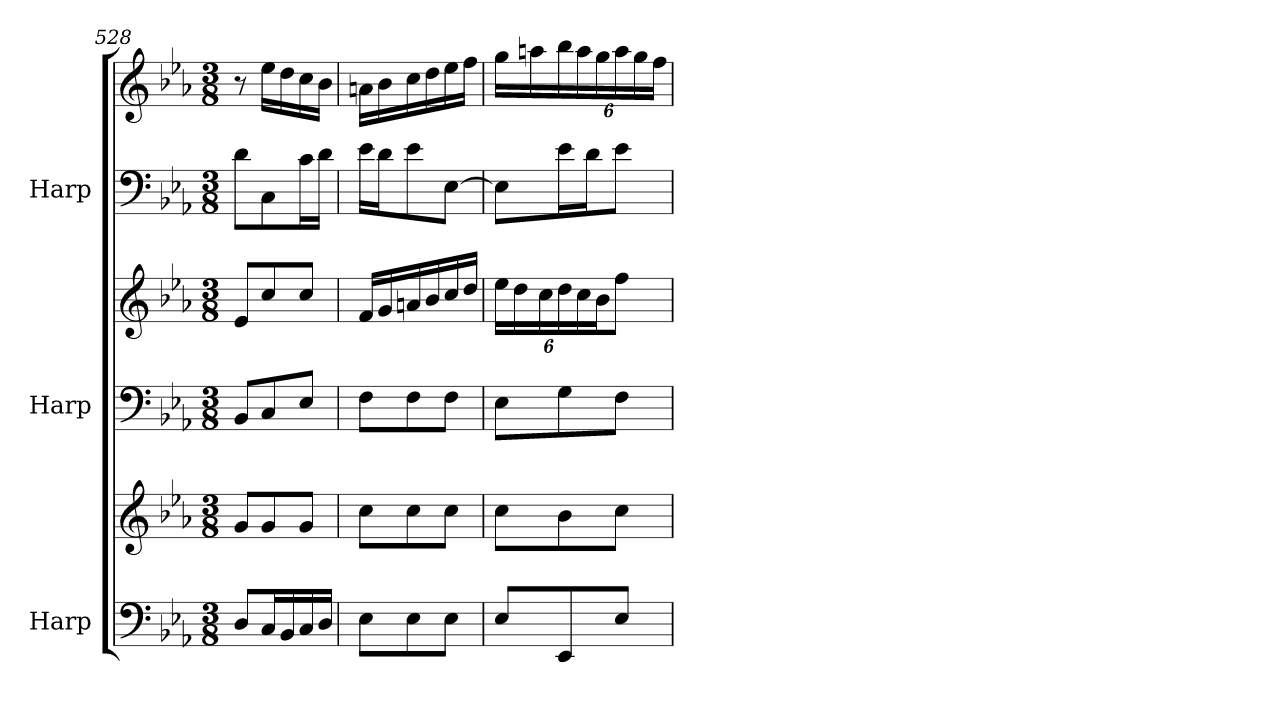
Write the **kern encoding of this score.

**kern	**kern	**kern	**kern	**kern	**kern
*part3	*part3	*part2	*part2	*part1	*part1
*staff6	*staff5	*staff4	*staff3	*staff2	*staff1
*I"Harp	*	*I"Harp	*	*I"Harp	*
*I'Hp	*	*I'Hp	*	*I'Hp	*
*clefF4	*clefG2	*clefF4	*clefG2	*clefF4	*clefG2
*k[b-e-a-]	*k[b-e-a-]	*k[b-e-a-]	*k[b-e-a-]	*k[b-e-a-]	*k[b-e-a-]
*M3/8	*M3/8	*M3/8	*M3/8	*M3/8	*M3/8
=528	=528	=528	=528	=528	=528
8D/L	8g/L	8BB-/L	8e-/L	8d\L	8r
16C/L	8g/	8C/	8cc/	8C\	16ee-\LL
16BB-/	.	.	.	.	16dd\
16C/	8g/J	8E-/J	8cc/J	16c\L	16cc\
16D/JJ	.	.	.	16d\JJ	16b-\JJ
!!LO:PB:g=z
=529	=529	=529	=529	=529	=529
8E-\L	8cc\L	8F\L	16f/LL	16e-\LL	16an\LL
.	.	.	16g/	16d\J	16b-\
8E-\	8cc\	8F\	16an/	8e-\	16cc\
.	.	.	16b-/	.	16dd\
8E-\J	8cc\J	8F\J	16cc/	[8E-\J	16ee-\
.	.	.	16dd/JJ	.	16ff\JJ
=530	=530	=530	=530	=530	=530
*	*	*	*Xbrackettup	*	*
8E-/L	8cc\L	8E-\L	24ee-\LL	8E-\L]	16gg\LL
.	.	.	24dd\	.	.
.	.	.	.	.	16aan\
.	.	.	24cc\	.	.
*	*	*	*	*	*Xbrackettup
8EE-/	8b-\	8G\	24dd\	16e-\L	24bb-\
.	.	.	24cc\	.	24aa\
.	.	.	.	16d\J	.
.	.	.	24b-\J	.	24gg\
8E-/J	8cc\J	8F\J	8ff\J	8e-\J	24aa\
.	.	.	.	.	24gg\
.	.	.	.	.	24ff\JJ
=	=	=	=	=	=
*-	*-	*-	*-	*-	*-
